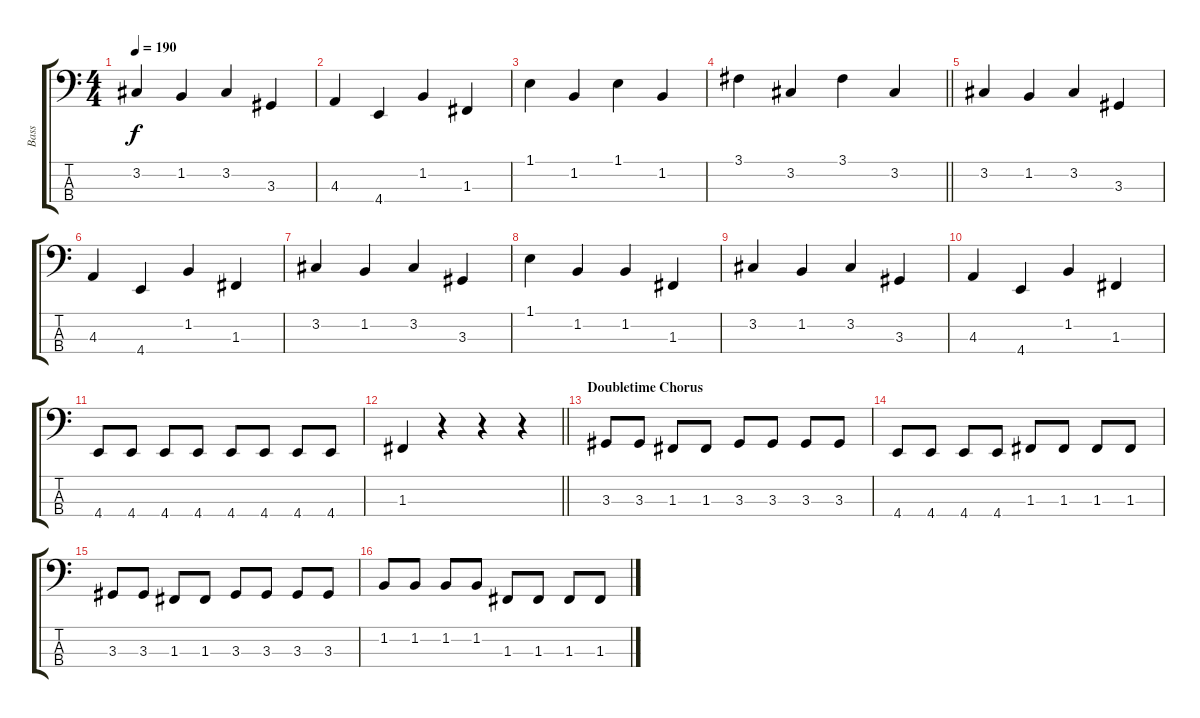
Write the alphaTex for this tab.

\track ("Bass" "Bass") {instrument electricbasspick}
\staff {score tabs}
\tuning (Eb2 Bb1 F1 C1) {hide}
\ts (4 4)
\tempo 190
\clef f4
\ks c
3.2.4{dy f} 1.2.4 3.2.4 3.3.4 |
4.3.4 4.4.4 1.2.4 1.3.4 |
1.1.4 1.2.4 1.1.4 1.2.4 |
\barLineRight lightlight
3.1.4 3.2.4 3.1.4 3.2.4 |
3.2.4 1.2.4 3.2.4 3.3.4 |
4.3.4 4.4.4 1.2.4 1.3.4 |
3.2.4 1.2.4 3.2.4 3.3.4 |
1.1.4 1.2.4 1.2.4 1.3.4 |
3.2.4 1.2.4 3.2.4 3.3.4 |
4.3.4 4.4.4 1.2.4 1.3.4 |
4.4.8 4.4.8 4.4.8 4.4.8 4.4.8 4.4.8 4.4.8 4.4.8 |
\barLineRight lightlight
1.3.4 r.4 r.4 r.4 |
\section ("" "Doubletime Chorus")
3.3.8 3.3.8 1.3.8 1.3.8 3.3.8 3.3.8 3.3.8 3.3.8 |
4.4.8 4.4.8 4.4.8 4.4.8 1.3.8 1.3.8 1.3.8 1.3.8 |
3.3.8 3.3.8 1.3.8 1.3.8 3.3.8 3.3.8 3.3.8 3.3.8 |
1.2.8 1.2.8 1.2.8 1.2.8 1.3.8 1.3.8 1.3.8 1.3.8
